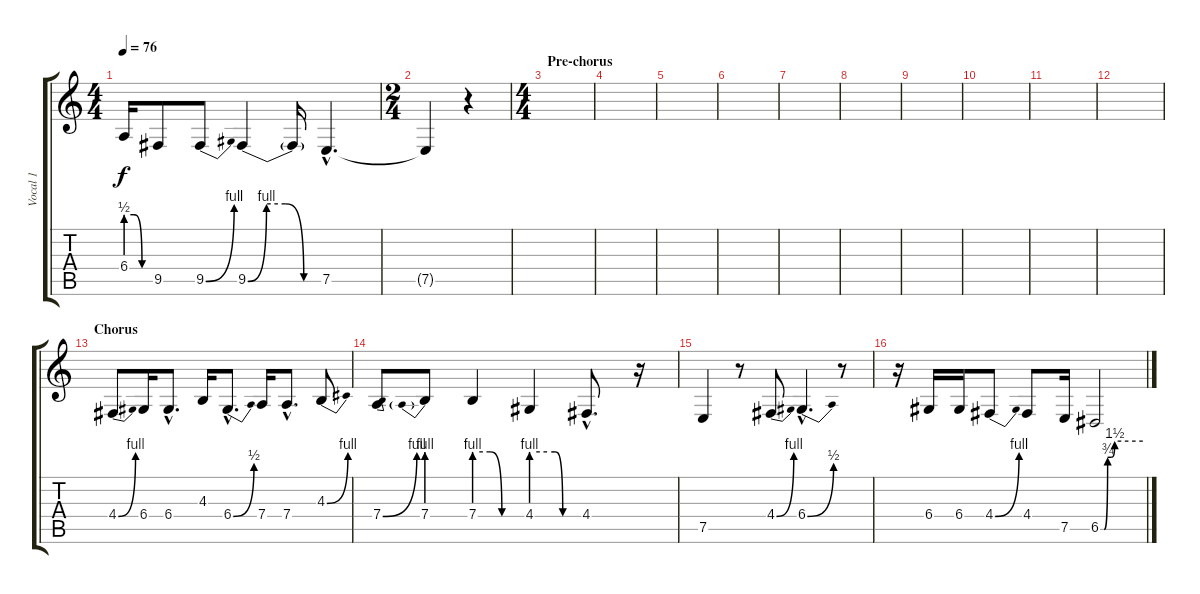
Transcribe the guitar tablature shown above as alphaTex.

\track ("Vocal 1" "Vocal 1") {instrument lead6voice}
\staff {score tabs}
\tuning (E4 B3 G3 D3 A2 E2) {hide}
\ts (4 4)
\tempo 76
\clef g2
\ks c
6.4{be (custom 0 2 20 2 40 0 60 0)}.16{dy f} 9.5.8 9.5{be (bend 0 0 60 4)}.8 9.5{be (custom 0 0 15 4 30 4 45 0 60 0)}.4 9.5{t}.16 7.5{hac}.4{d} |
\ts (2 4)
7.5{t}.4 r.4 |
\ts (4 4)
\section ("" "Pre-chorus")
|
|
|
|
|
|
|
|
|
|
\section ("" "Chorus")
4.4{be (bend 0 0 60 4)}.8 6.4.16 6.4{hac}.8{d} 4.3.16 6.4{be (bend 0 0 60 2) hac}.8{d} 7.4.16 7.4{hac}.8{d} 4.3{be (bend 0 0 60 4)}.8 |
7.4{be (bend 0 0 60 4)}.8 7.4{be (prebend 0 4 60 4)}.8 7.4{be (custom 0 4 20 4 35 0 40 0 60 0)}.4 4.4{be (custom 0 4 20 4 30 4 40 0 60 0)}.4 4.4{hac}.8{d} r.16 |
7.5.4 r.8 4.4{be (bend 0 0 60 4)}.8 6.4{be (bend 0 0 60 2) hac}.4{d} r.8 |
r.16 6.4.16 6.4.16 4.4{be (bend 0 0 60 4)}.8 4.4.8 7.5.16 6.5{be (custom 0 0 5 0 10 3 15 3 20 6 60 6)}.2
